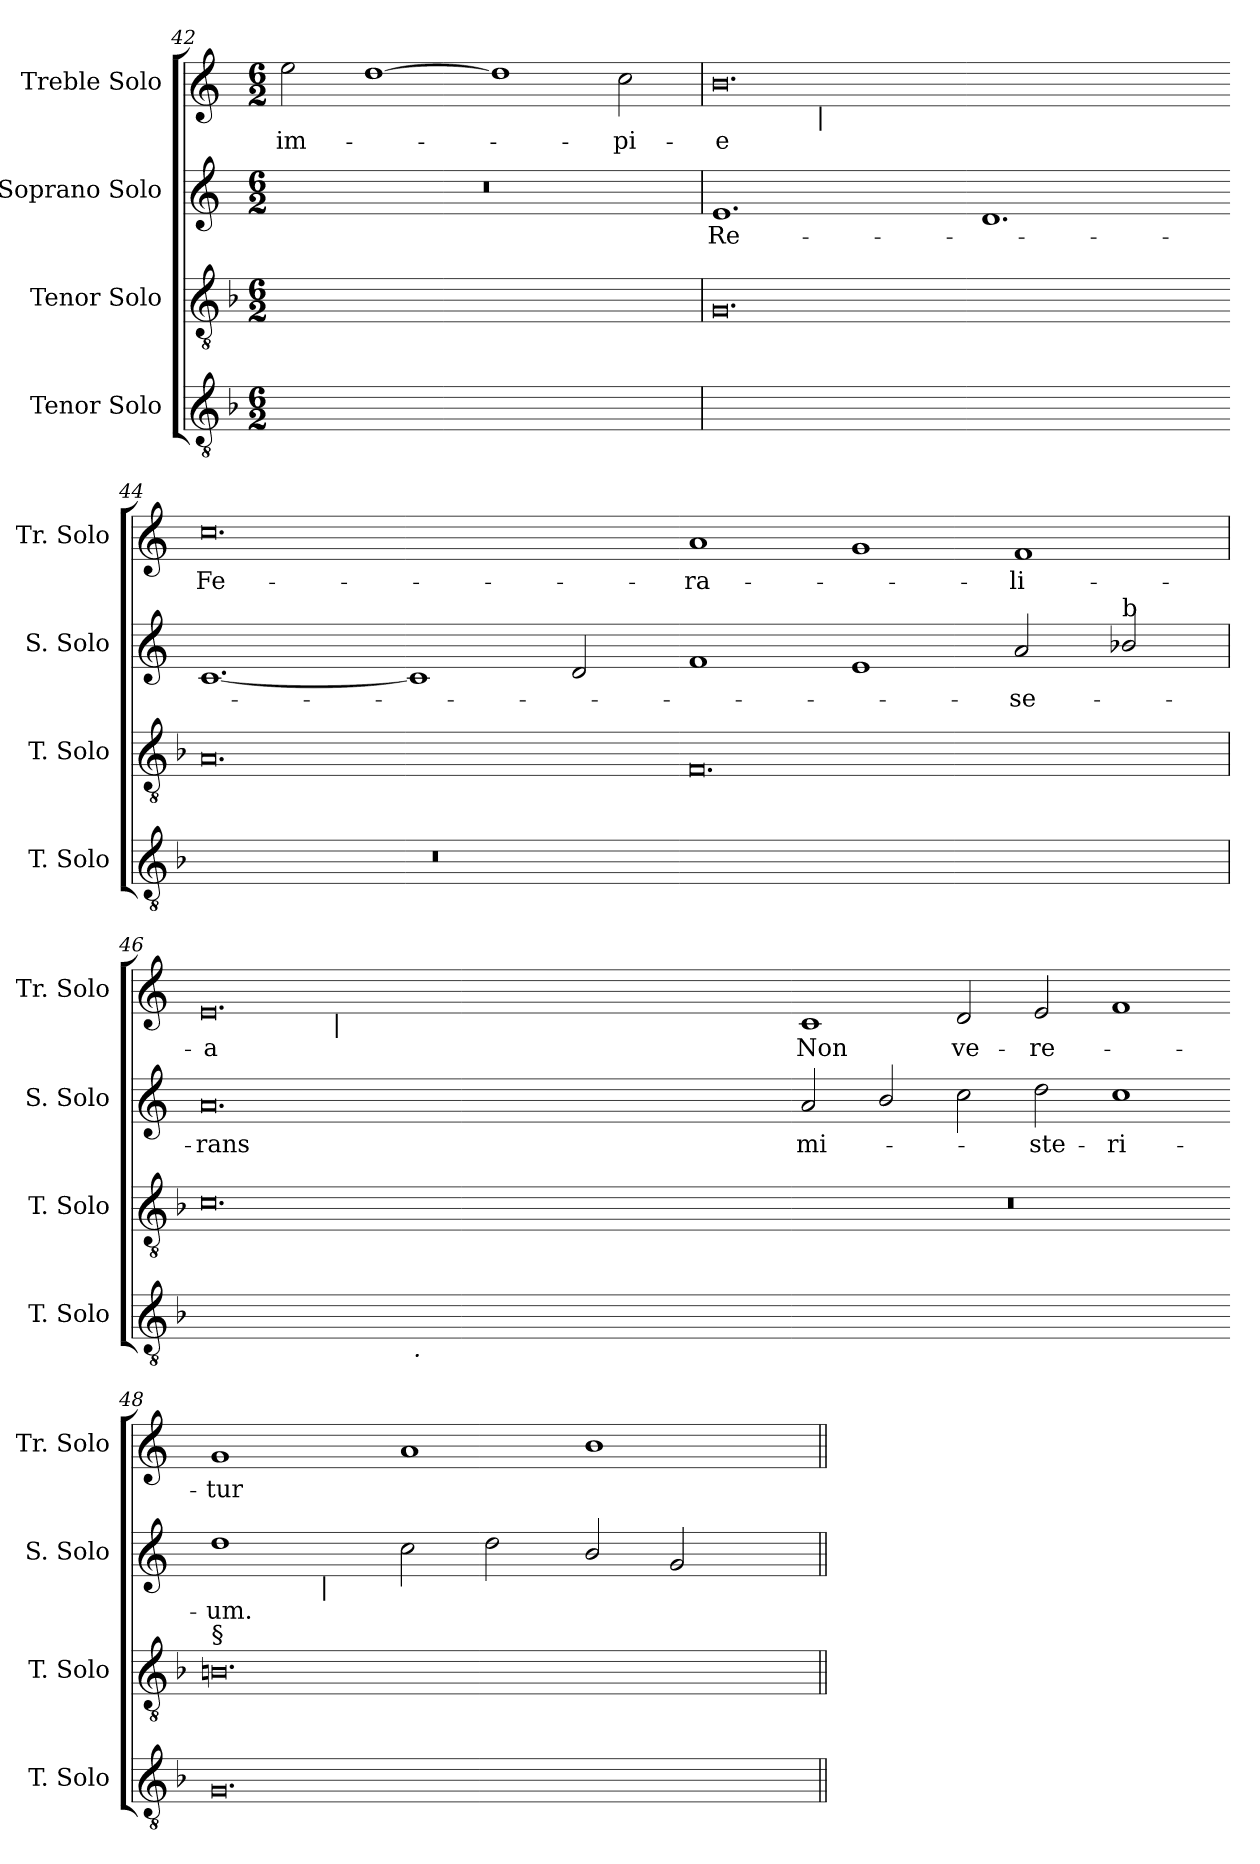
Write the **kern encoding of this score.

**kern	**kern	**kern	**text	**kern	**text
*part4	*part3	*part2	*part2	*part1	*part1
*staff4	*staff3	*staff2	*staff2	*staff1	*staff1
*I"Tenor Solo	*I"Tenor Solo	*I"Soprano Solo	*	*I"Treble Solo	*
*I'T. Solo	*I'T. Solo	*I'S. Solo	*	*I'Tr. Solo	*
*clefGv2	*clefGv2	*clefG2	*	*clefG2	*
*ITrd7c12	*ITrd7c12	*	*	*	*
*k[b-]	*k[b-]	*k[]	*	*k[]	*
*F:	*F:	*C:	*	*C:	*
*M6/2	*M6/2	*M6/2	*	*M6/2	*
=42	=42	=42	=42	=42	=42
!	!	!LO:N:vis=1	!	!	!
!	!	!	!	!	!LO:LY:b:color=#000000
0.GGiyy]	0.Diyy]	0.r	.	2eei\	im-
.	.	.	.	[>1ddi	.
.	.	.	.	1ddi]	.
!	!	!	!	!	!LO:LY:b:color=#000000
.	.	.	.	2cci\	-pi-
!!LO:LB:g=z
=43	=43	=43	=43	=43	=43
!LO:N:vis=1	!	!	!	!	!
!	!	!	!LO:LY:b:color=#000000	!	!
!	!	!	!	!LO:TX:b:i:t=-	!
!	!	!	!	!	!LO:LY:b:color=#000000
*	*	*	*	*^	*
0.ryy	0.GGi	1.ei	Re-	0.bi	4ryy	-e
.	.	.	.	.	16ryy	.
.	.	.	.	.	32ryy	.
.	.	.	.	.	128..ryy	.
!	!	!	!	!	!LO:TX:b:i:t=|	!
.	.	.	.	.	1ryy	.
.	.	.	.	.	1ryy	.
.	.	1.di	.	.	.	.
.	.	.	.	.	2ryy	.
.	.	.	.	.	8ryy	.
.	.	.	.	.	64ryy	.
.	.	.	.	.	512ryy	.
=44-	=44-	=44-	=44-	=44-	=44-	=44-
!LO:N:vis=1	!	!	!	!	!	!
*	*	*	*	*v	*v	*
*	*	*	*	*^	*
!	!	!	!	!	!	!LO:LY:b:color=#000000
*	*	*	*	*v	*v	*
0.r	0.AAi	[<1.ci	.	0.cci	Fe-
.	.	1ci]	.	.	.
.	.	2di/	.	.	.
=45-	=45-	=45-	=45-	=45-	=45-
!LO:N:vis=1	!	!	!	!	!
!	!	!	!	!	!LO:LY:b:color=#000000
0.ryy	0.FFi	1fi	.	1ai	-ra-
.	.	1ei	.	1gi	.
!	!	!	!LO:LY:b:color=#000000	!	!
!	!	!	!	!	!LO:LY:b:color=#000000
.	.	2ai/	-se-	1fi	-li-
!	!	!LO:TX:a:t=b	!	!	!
.	.	2b-i/	.	.	.
=46	=46	=46	=46	=46	=46
!	!	!	!LO:LY:b:color=#000000	!	!
!	!	!	!	!	!LO:LY:b:color=#000000
*^	*	*	*	*^	*
[<0.AAiyy	2ryy	0.Ci	0.ai	-rans	0.ei	4ryy	-a
.	.	.	.	.	.	8ryy	.
.	.	.	.	.	.	16ryy	.
.	.	.	.	.	.	32ryy	.
.	.	.	.	.	.	128ryy	.
.	.	.	.	.	.	256ryy	.
.	.	.	.	.	.	1024ryy	.
!	!	!	!	!	!	!LO:TX:b:i:t=|	!
.	.	.	.	.	.	1ryy	.
.	8ryy	.	.	.	.	.	.
.	16ryy	.	.	.	.	.	.
.	64ryy	.	.	.	.	.	.
.	256.ryy	.	.	.	.	.	.
!	!LO:TX:b:i:t=.	!	!	!	!	!	!
.	1ryy	.	.	.	.	.	.
.	.	.	.	.	.	1ryy	.
.	1ryy	.	.	.	.	.	.
.	.	.	.	.	.	2ryy	.
.	4ryy	.	.	.	.	.	.
.	32ryy	.	.	.	.	.	.
.	.	.	.	.	.	64ryy	.
.	128ryy	.	.	.	.	.	.
.	.	.	.	.	.	512.ryy	.
.	512ryy	.	.	.	.	.	.
=47-	=47-	=47-	=47-	=47-	=47-	=47-	=47-
!	!	!LO:N:vis=1	!	!	!	!	!
*v	*v	*	*	*	*v	*v	*
*^	*	*	*	*^	*
!	!	!	!	!LO:LY:b:color=#000000	!	!	!
*v	*v	*	*	*	*v	*v	*
*^	*	*	*	*^	*
!	!	!	!	!	!	!	!LO:LY:b:color=#000000
*v	*v	*	*	*	*v	*v	*
0.AAiyy]	0.r	2ai/	mi-	1ci	Non
.	.	2bi/	.	.	.
!	!	!	!	!	!LO:LY:b:color=#000000
.	.	2cci\	.	2di/	ve-
!	!	!	!LO:LY:b:color=#000000	!	!
!	!	!	!	!	!LO:LY:b:color=#000000
.	.	2ddi\	-ste-	2ei/	-re-
!	!	!	!LO:LY:b:color=#000000	!	!
.	.	1cci	-ri-	1fi	.
=48-	=48-	=48-	=48-	=48-	=48-
!	!	!	!LO:LY:b:color=#000000	!	!
!	!LO:TX:a:t=§	!	!	!	!
!	!	!	!	!	!LO:LY:b:color=#000000
*	*	*^	*	*	*
0.GGi	0.BBni	1ddi	2ryy	-um.	1gi	-tur
.	.	.	32ryy	.	.	.
.	.	.	128.ryy	.	.	.
!	!	!	!LO:TX:b:i:t=|	!	!	!
.	.	.	1ryy	.	.	.
.	.	2cci\	.	.	1ai	.
.	.	2ddi\	.	.	.	.
.	.	.	1ryy	.	.	.
.	.	2bi/	.	.	1bi	.
.	.	2gi/	.	.	.	.
.	.	.	4ryy	.	.	.
.	.	.	8ryy	.	.	.
.	.	.	16ryy	.	.	.
.	.	.	64ryy	.	.	.
.	.	.	256ryy	.	.	.
*	*	*v	*v	*	*	*
=||	=||	=||	=||	=||	=||
*-	*-	*-	*-	*-	*-
